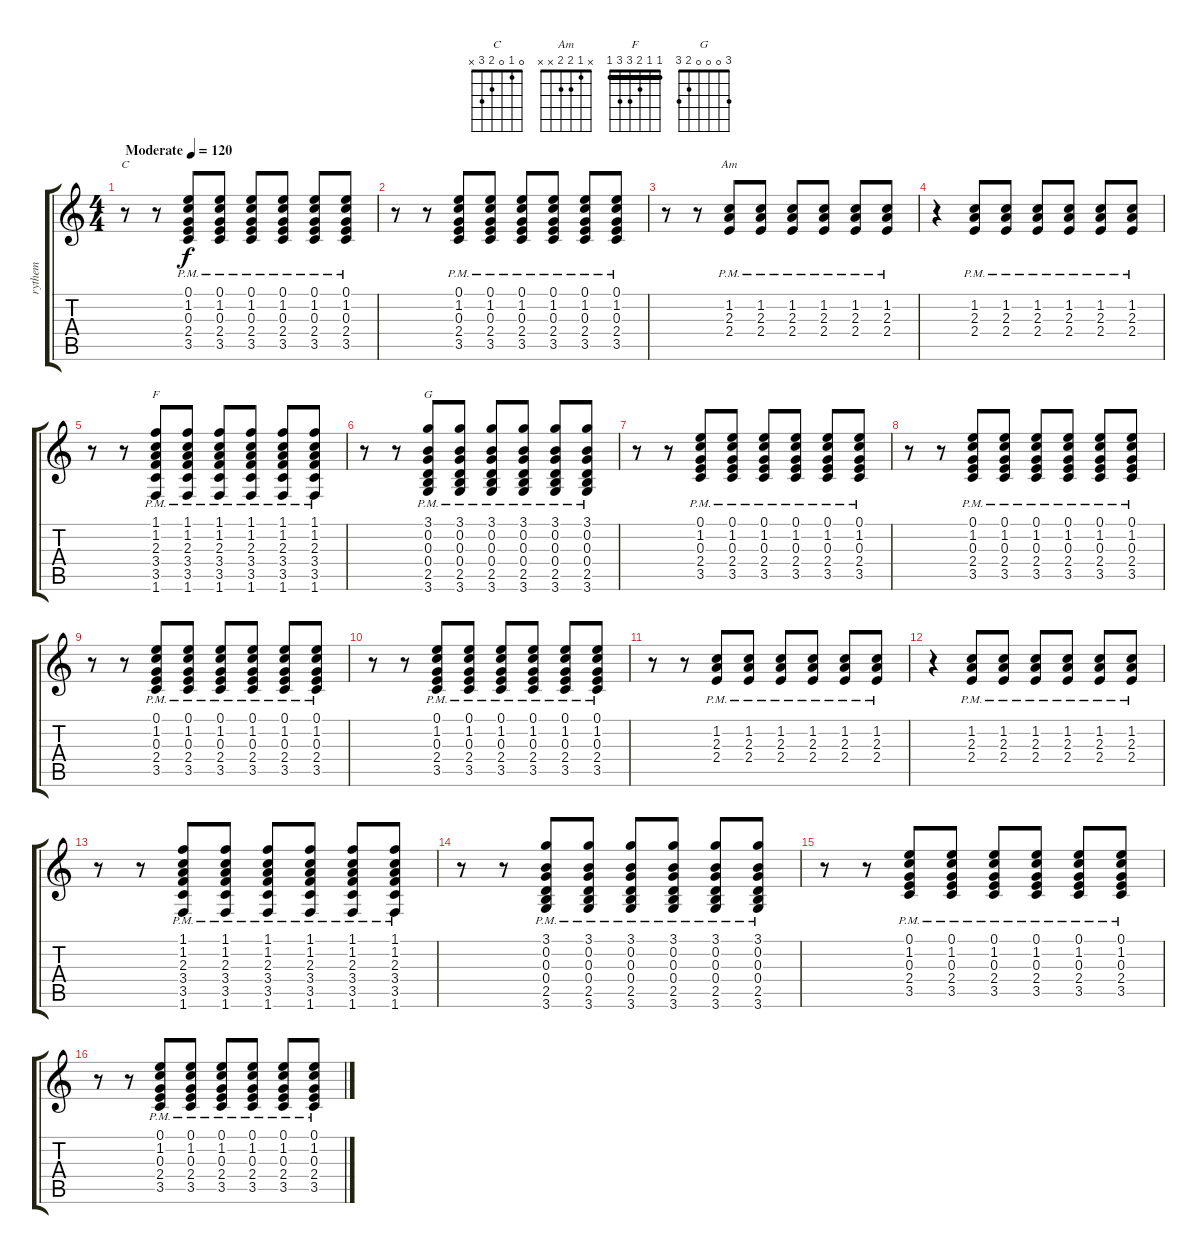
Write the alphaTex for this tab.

\track ("rythem" "rythem") {instrument acousticguitarsteel}
\staff {score tabs}
\tuning (E4 B3 G3 D3 A2 E2) {hide}
\chord ("C" 0 1 0 2 3 x)
\chord ("Am" x 1 2 2 x x)
\chord ("F" 1 1 2 3 3 1) {barre 1}
\chord ("G" 3 0 0 0 2 3)
\ts (4 4)
\tempo (120 "Moderate")
\clef g2
\ks c
r.8{ch "C" dy f instrument acousticguitarsteel} r.8 (0.1{pm} 1.2{pm} 0.3{pm} 2.4{pm} 3.5{pm}).8 (0.1{pm} 1.2{pm} 0.3{pm} 2.4{pm} 3.5{pm}).8 (0.1{pm} 1.2{pm} 0.3{pm} 2.4{pm} 3.5{pm}).8 (0.1{pm} 1.2{pm} 0.3{pm} 2.4{pm} 3.5{pm}).8 (0.1{pm} 1.2{pm} 0.3{pm} 2.4{pm} 3.5{pm}).8 (0.1{pm} 1.2{pm} 0.3{pm} 2.4{pm} 3.5{pm}).8 |
r.8 r.8 (0.1{pm} 1.2{pm} 0.3{pm} 2.4{pm} 3.5{pm}).8 (0.1{pm} 1.2{pm} 0.3{pm} 2.4{pm} 3.5{pm}).8 (0.1{pm} 1.2{pm} 0.3{pm} 2.4{pm} 3.5{pm}).8 (0.1{pm} 1.2{pm} 0.3{pm} 2.4{pm} 3.5{pm}).8 (0.1{pm} 1.2{pm} 0.3{pm} 2.4{pm} 3.5{pm}).8 (0.1{pm} 1.2{pm} 0.3{pm} 2.4{pm} 3.5{pm}).8 |
r.8 r.8 (1.2{pm} 2.3{pm} 2.4{pm}).8{ch "Am"} (1.2{pm} 2.3{pm} 2.4{pm}).8 (1.2{pm} 2.3{pm} 2.4{pm}).8 (1.2{pm} 2.3{pm} 2.4{pm}).8 (1.2{pm} 2.3{pm} 2.4{pm}).8 (1.2{pm} 2.3{pm} 2.4{pm}).8 |
r.4 (1.2{pm} 2.3{pm} 2.4{pm}).8 (1.2{pm} 2.3{pm} 2.4{pm}).8 (1.2{pm} 2.3{pm} 2.4{pm}).8 (1.2{pm} 2.3{pm} 2.4{pm}).8 (1.2{pm} 2.3{pm} 2.4{pm}).8 (1.2{pm} 2.3{pm} 2.4{pm}).8 |
r.8 r.8 (1.1{pm} 1.2{pm} 2.3{pm} 3.4{pm} 3.5{pm} 1.6{pm}).8{ch "F"} (1.1{pm} 1.2{pm} 2.3{pm} 3.4{pm} 3.5{pm} 1.6{pm}).8 (1.1{pm} 1.2{pm} 2.3{pm} 3.4{pm} 3.5{pm} 1.6{pm}).8 (1.1{pm} 1.2{pm} 2.3{pm} 3.4{pm} 3.5{pm} 1.6{pm}).8 (1.1{pm} 1.2{pm} 2.3{pm} 3.4{pm} 3.5{pm} 1.6{pm}).8 (1.1{pm} 1.2{pm} 2.3{pm} 3.4{pm} 3.5{pm} 1.6{pm}).8 |
r.8 r.8 (3.1{pm} 0.2{pm} 0.3{pm} 0.4{pm} 2.5{pm} 3.6{pm}).8{ch "G"} (3.1{pm} 0.2{pm} 0.3{pm} 0.4{pm} 2.5{pm} 3.6{pm}).8 (3.1{pm} 0.2{pm} 0.3{pm} 0.4{pm} 2.5{pm} 3.6{pm}).8 (3.1{pm} 0.2{pm} 0.3{pm} 0.4{pm} 2.5{pm} 3.6{pm}).8 (3.1{pm} 0.2{pm} 0.3{pm} 0.4{pm} 2.5{pm} 3.6{pm}).8 (3.1{pm} 0.2{pm} 0.3{pm} 0.4{pm} 2.5{pm} 3.6{pm}).8 |
r.8 r.8 (0.1{pm} 1.2{pm} 0.3{pm} 2.4{pm} 3.5{pm}).8 (0.1{pm} 1.2{pm} 0.3{pm} 2.4{pm} 3.5{pm}).8 (0.1{pm} 1.2{pm} 0.3{pm} 2.4{pm} 3.5{pm}).8 (0.1{pm} 1.2{pm} 0.3{pm} 2.4{pm} 3.5{pm}).8 (0.1{pm} 1.2{pm} 0.3{pm} 2.4{pm} 3.5{pm}).8 (0.1{pm} 1.2{pm} 0.3{pm} 2.4{pm} 3.5{pm}).8 |
r.8 r.8 (0.1{pm} 1.2{pm} 0.3{pm} 2.4{pm} 3.5{pm}).8 (0.1{pm} 1.2{pm} 0.3{pm} 2.4{pm} 3.5{pm}).8 (0.1{pm} 1.2{pm} 0.3{pm} 2.4{pm} 3.5{pm}).8 (0.1{pm} 1.2{pm} 0.3{pm} 2.4{pm} 3.5{pm}).8 (0.1{pm} 1.2{pm} 0.3{pm} 2.4{pm} 3.5{pm}).8 (0.1{pm} 1.2{pm} 0.3{pm} 2.4{pm} 3.5{pm}).8 |
r.8 r.8 (0.1{pm} 1.2{pm} 0.3{pm} 2.4{pm} 3.5{pm}).8 (0.1{pm} 1.2{pm} 0.3{pm} 2.4{pm} 3.5{pm}).8 (0.1{pm} 1.2{pm} 0.3{pm} 2.4{pm} 3.5{pm}).8 (0.1{pm} 1.2{pm} 0.3{pm} 2.4{pm} 3.5{pm}).8 (0.1{pm} 1.2{pm} 0.3{pm} 2.4{pm} 3.5{pm}).8 (0.1{pm} 1.2{pm} 0.3{pm} 2.4{pm} 3.5{pm}).8 |
r.8 r.8 (0.1{pm} 1.2{pm} 0.3{pm} 2.4{pm} 3.5{pm}).8 (0.1{pm} 1.2{pm} 0.3{pm} 2.4{pm} 3.5{pm}).8 (0.1{pm} 1.2{pm} 0.3{pm} 2.4{pm} 3.5{pm}).8 (0.1{pm} 1.2{pm} 0.3{pm} 2.4{pm} 3.5{pm}).8 (0.1{pm} 1.2{pm} 0.3{pm} 2.4{pm} 3.5{pm}).8 (0.1{pm} 1.2{pm} 0.3{pm} 2.4{pm} 3.5{pm}).8 |
r.8 r.8 (1.2{pm} 2.3{pm} 2.4{pm}).8 (1.2{pm} 2.3{pm} 2.4{pm}).8 (1.2{pm} 2.3{pm} 2.4{pm}).8 (1.2{pm} 2.3{pm} 2.4{pm}).8 (1.2{pm} 2.3{pm} 2.4{pm}).8 (1.2{pm} 2.3{pm} 2.4{pm}).8 |
r.4 (1.2{pm} 2.3{pm} 2.4{pm}).8 (1.2{pm} 2.3{pm} 2.4{pm}).8 (1.2{pm} 2.3{pm} 2.4{pm}).8 (1.2{pm} 2.3{pm} 2.4{pm}).8 (1.2{pm} 2.3{pm} 2.4{pm}).8 (1.2{pm} 2.3{pm} 2.4{pm}).8 |
r.8 r.8 (1.1{pm} 1.2{pm} 2.3{pm} 3.4{pm} 3.5{pm} 1.6{pm}).8 (1.1{pm} 1.2{pm} 2.3{pm} 3.4{pm} 3.5{pm} 1.6{pm}).8 (1.1{pm} 1.2{pm} 2.3{pm} 3.4{pm} 3.5{pm} 1.6{pm}).8 (1.1{pm} 1.2{pm} 2.3{pm} 3.4{pm} 3.5{pm} 1.6{pm}).8 (1.1{pm} 1.2{pm} 2.3{pm} 3.4{pm} 3.5{pm} 1.6{pm}).8 (1.1{pm} 1.2{pm} 2.3{pm} 3.4{pm} 3.5{pm} 1.6{pm}).8 |
r.8 r.8 (3.1{pm} 0.2{pm} 0.3{pm} 0.4{pm} 2.5{pm} 3.6{pm}).8 (3.1{pm} 0.2{pm} 0.3{pm} 0.4{pm} 2.5{pm} 3.6{pm}).8 (3.1{pm} 0.2{pm} 0.3{pm} 0.4{pm} 2.5{pm} 3.6{pm}).8 (3.1{pm} 0.2{pm} 0.3{pm} 0.4{pm} 2.5{pm} 3.6{pm}).8 (3.1{pm} 0.2{pm} 0.3{pm} 0.4{pm} 2.5{pm} 3.6{pm}).8 (3.1{pm} 0.2{pm} 0.3{pm} 0.4{pm} 2.5{pm} 3.6{pm}).8 |
r.8 r.8 (0.1{pm} 1.2{pm} 0.3{pm} 2.4{pm} 3.5{pm}).8 (0.1{pm} 1.2{pm} 0.3{pm} 2.4{pm} 3.5{pm}).8 (0.1{pm} 1.2{pm} 0.3{pm} 2.4{pm} 3.5{pm}).8 (0.1{pm} 1.2{pm} 0.3{pm} 2.4{pm} 3.5{pm}).8 (0.1{pm} 1.2{pm} 0.3{pm} 2.4{pm} 3.5{pm}).8 (0.1{pm} 1.2{pm} 0.3{pm} 2.4{pm} 3.5{pm}).8 |
r.8 r.8 (0.1{pm} 1.2{pm} 0.3{pm} 2.4{pm} 3.5{pm}).8 (0.1{pm} 1.2{pm} 0.3{pm} 2.4{pm} 3.5{pm}).8 (0.1{pm} 1.2{pm} 0.3{pm} 2.4{pm} 3.5{pm}).8 (0.1{pm} 1.2{pm} 0.3{pm} 2.4{pm} 3.5{pm}).8 (0.1{pm} 1.2{pm} 0.3{pm} 2.4{pm} 3.5{pm}).8 (0.1{pm} 1.2{pm} 0.3{pm} 2.4{pm} 3.5{pm}).8
